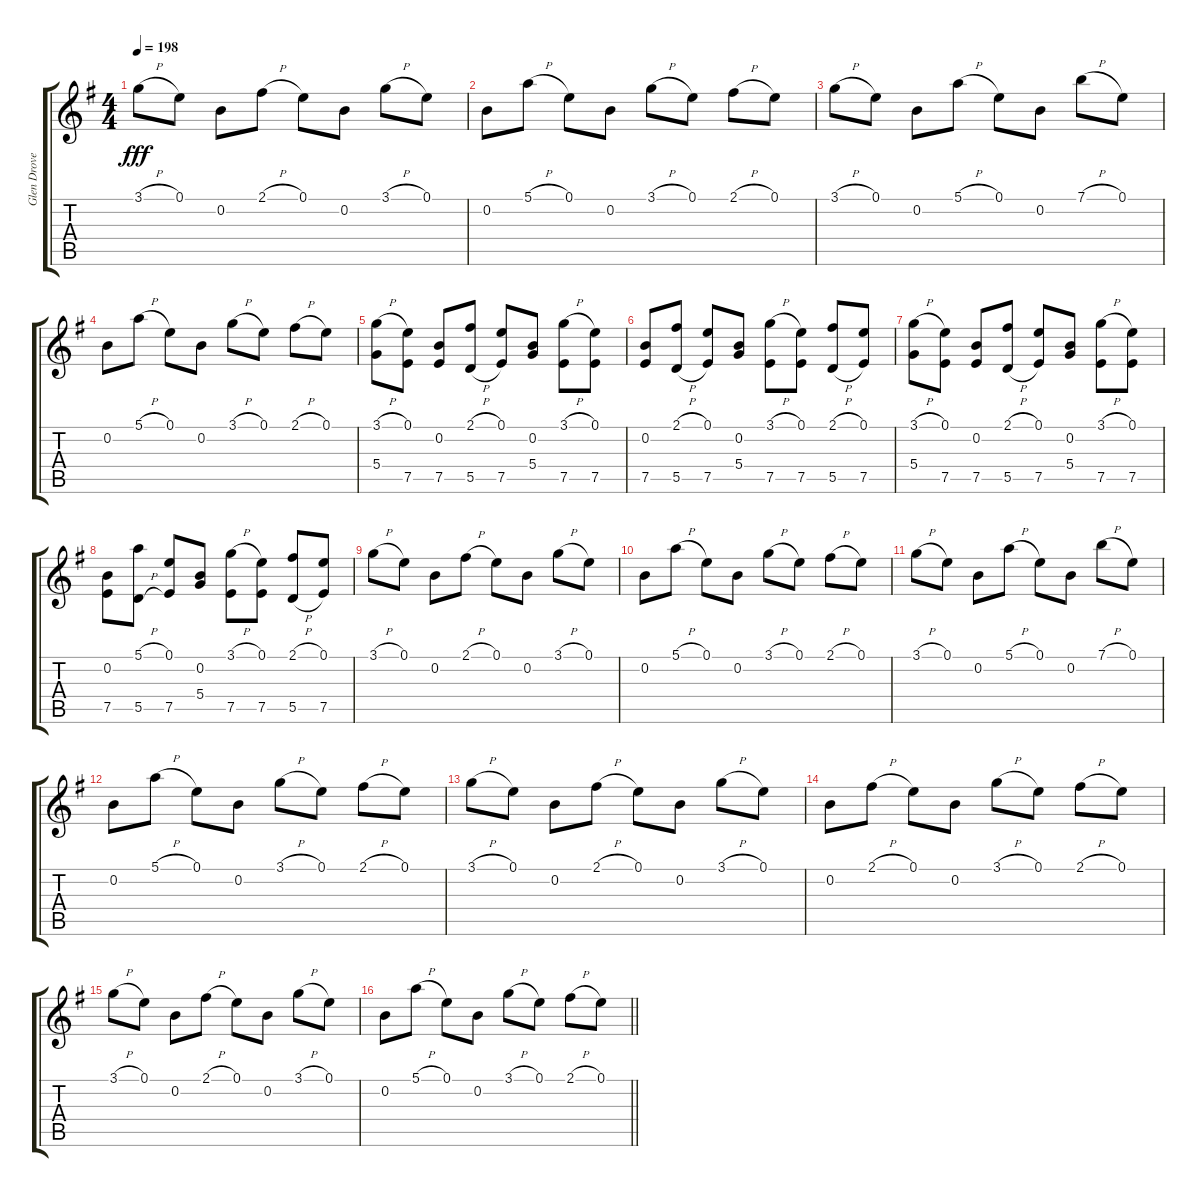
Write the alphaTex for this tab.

\track ("Glen Drover" "Glen Drove") {instrument overdrivenguitar}
\staff {score tabs}
\tuning (E4 B3 G3 D3 A2 E2) {hide}
\ts (4 4)
\tempo 198
\clef g2
\ks g
3.1{h}.8{dy fff} 0.1.8 0.2.8 2.1{h}.8 0.1.8 0.2.8 3.1{h}.8 0.1.8 |
0.2.8 5.1{h}.8 0.1.8 0.2.8 3.1{h}.8 0.1.8 2.1{h}.8 0.1.8 |
3.1{h}.8 0.1.8 0.2.8 5.1{h}.8 0.1.8 0.2.8 7.1{h}.8 0.1.8 |
0.2.8 5.1{h}.8 0.1.8 0.2.8 3.1{h}.8 0.1.8 2.1{h}.8 0.1.8 |
(3.1{h} 5.4).8 (0.1 7.5).8 (0.2 7.5).8 (2.1{h} 5.5{h}).8 (0.1 7.5).8 (0.2 5.4).8 (3.1{h} 7.5).8 (0.1 7.5).8 |
(0.2 7.5).8 (2.1{h} 5.5{h}).8 (0.1 7.5).8 (0.2 5.4).8 (3.1{h} 7.5).8 (0.1 7.5).8 (2.1{h} 5.5{h}).8 (0.1 7.5).8 |
(3.1{h} 5.4).8 (0.1 7.5).8 (0.2 7.5).8 (2.1{h} 5.5{h}).8 (0.1 7.5).8 (0.2 5.4).8 (3.1{h} 7.5).8 (0.1 7.5).8 |
(0.2 7.5).8 (5.1{h} 5.5{h}).8 (0.1 7.5).8 (0.2 5.4).8 (3.1{h} 7.5).8 (0.1 7.5).8 (2.1{h} 5.5{h}).8 (0.1 7.5).8 |
3.1{h}.8 0.1.8 0.2.8 2.1{h}.8 0.1.8 0.2.8 3.1{h}.8 0.1.8 |
0.2.8 5.1{h}.8 0.1.8 0.2.8 3.1{h}.8 0.1.8 2.1{h}.8 0.1.8 |
3.1{h}.8 0.1.8 0.2.8 5.1{h}.8 0.1.8 0.2.8 7.1{h}.8 0.1.8 |
0.2.8 5.1{h}.8 0.1.8 0.2.8 3.1{h}.8 0.1.8 2.1{h}.8 0.1.8 |
3.1{h}.8 0.1.8 0.2.8 2.1{h}.8 0.1.8 0.2.8 3.1{h}.8 0.1.8 |
0.2.8 2.1{h}.8 0.1.8 0.2.8 3.1{h}.8 0.1.8 2.1{h}.8 0.1.8 |
3.1{h}.8 0.1.8 0.2.8 2.1{h}.8 0.1.8 0.2.8 3.1{h}.8 0.1.8 |
\barLineRight lightlight
0.2.8 5.1{h}.8 0.1.8 0.2.8 3.1{h}.8 0.1.8 2.1{h}.8 0.1.8
